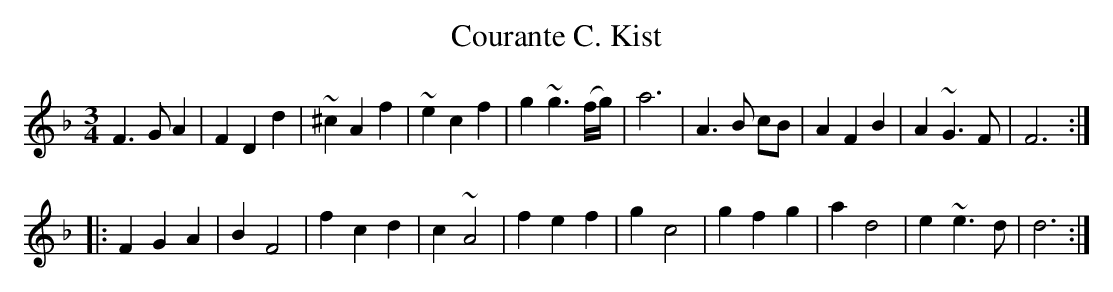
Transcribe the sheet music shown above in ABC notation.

X:1
T:Courante C. Kist
M:3/4
K:Dmin
F3GA2|F2D2d2|~^c2A2f2|~e2c2f2|g2~g3(f/g/)|a6|A3B cB|A2F2B2|A2~G3F|F6:|
|:F2G2A2|B2F4|f2c2d2|c2~A4|f2e2f2|g2c4|g2f2g2|a2d4|e2~e3d|d6:|
